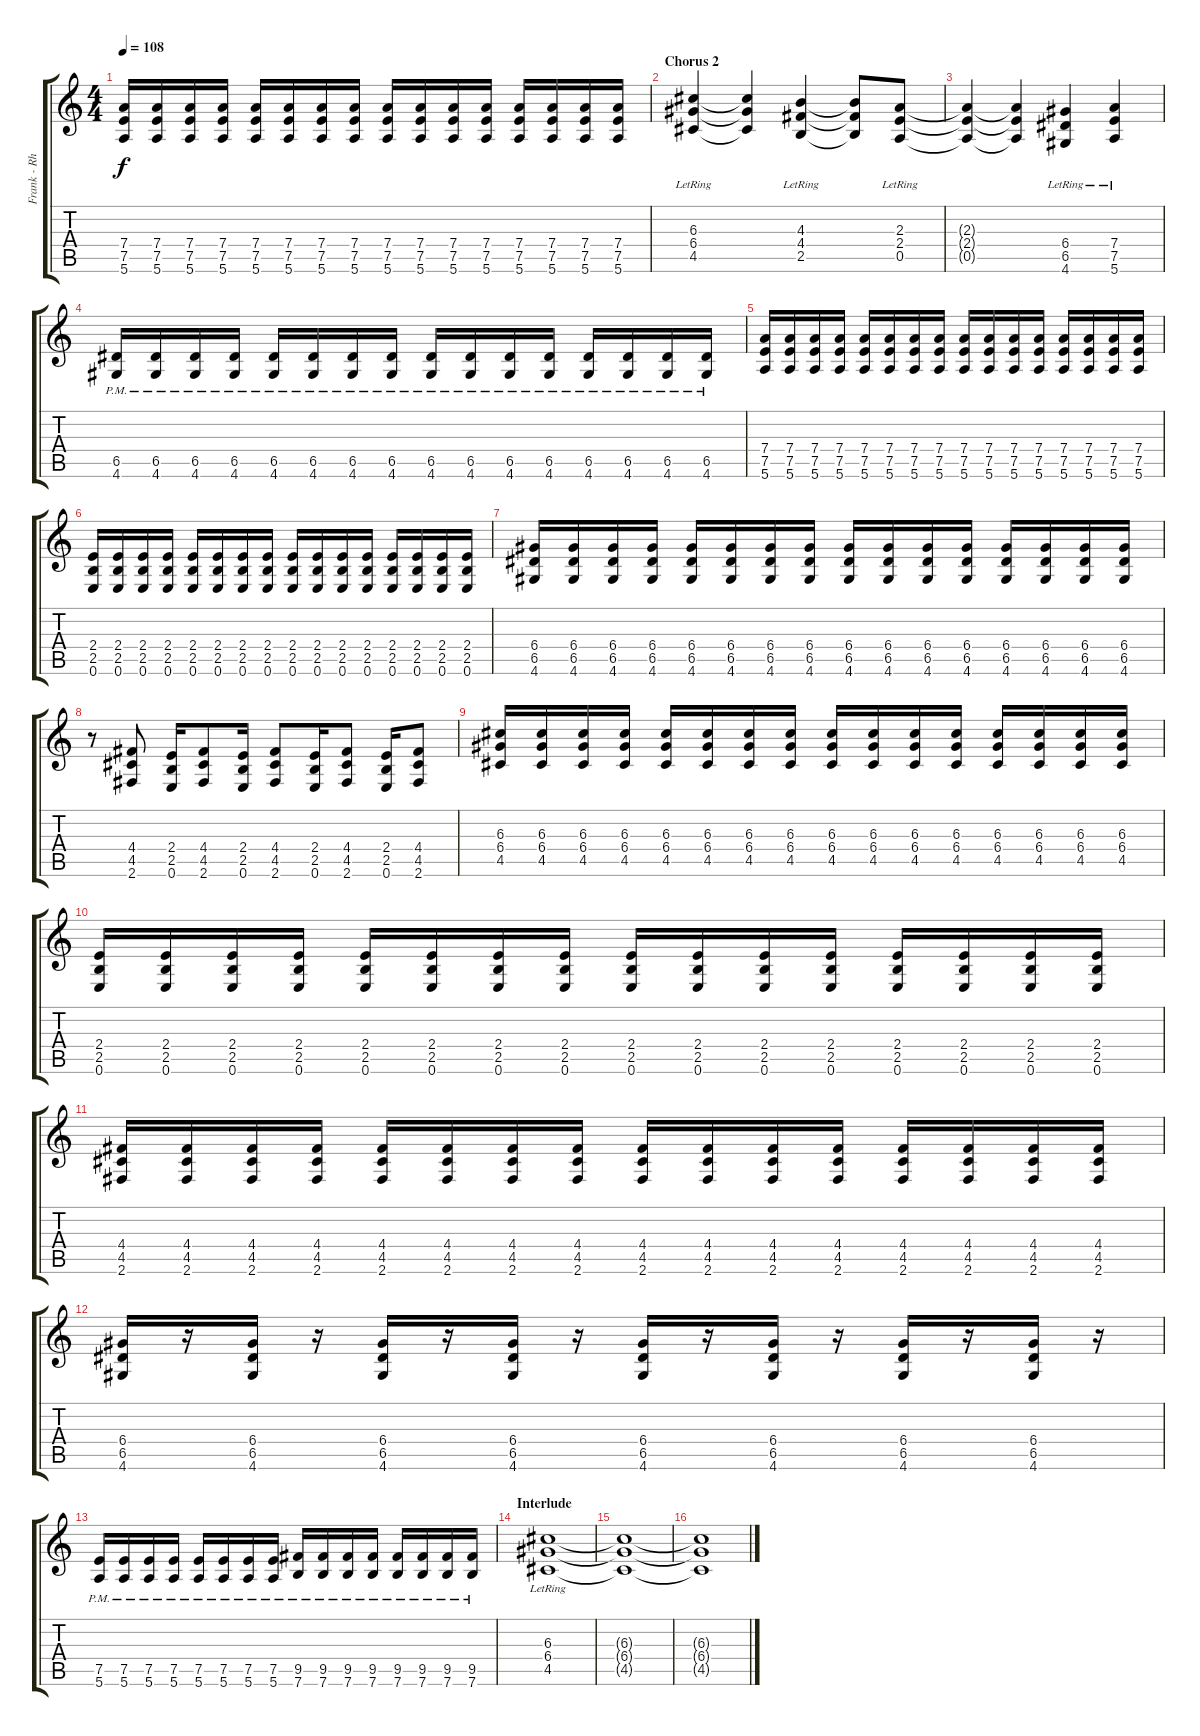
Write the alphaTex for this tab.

\track ("Frank - Rhythm Guitar" "Frank - Rh") {instrument distortionguitar}
\staff {score tabs}
\tuning (E4 B3 G3 D3 A2 E2) {hide}
\ts (4 4)
\tempo 108
\clef g2
\ks c
(7.4 7.5 5.6).16{dy f} (7.4 7.5 5.6).16 (7.4 7.5 5.6).16 (7.4 7.5 5.6).16 (7.4 7.5 5.6).16 (7.4 7.5 5.6).16 (7.4 7.5 5.6).16 (7.4 7.5 5.6).16 (7.4 7.5 5.6).16 (7.4 7.5 5.6).16 (7.4 7.5 5.6).16 (7.4 7.5 5.6).16 (7.4 7.5 5.6).16 (7.4 7.5 5.6).16 (7.4 7.5 5.6).16 (7.4 7.5 5.6).16 |
\section ("" "Chorus 2")
(6.3{lr} 6.4{lr} 4.5{lr}).4{volume 9 instrument electricguitarclean} (6.3{t} 6.4{t} 4.5{t}).4 (4.3{lr} 4.4{lr} 2.5{lr}).4 (4.3{t} 4.4{t} 2.5{t}).8 (2.3{lr} 2.4{lr} 0.5{lr}).8 |
(2.3{t} 2.4{t} 0.5{t}).4 (2.3{t} 2.4{t} 0.5{t}).4 (6.4{lr} 6.5{lr} 4.6{lr}).4 (7.4{lr} 7.5{lr} 5.6{lr}).4 |
(6.5{pm} 4.6{pm}).16{instrument distortionguitar} (6.5{pm} 4.6{pm}).16 (6.5{pm} 4.6{pm}).16 (6.5{pm} 4.6{pm}).16 (6.5{pm} 4.6{pm}).16 (6.5{pm} 4.6{pm}).16 (6.5{pm} 4.6{pm}).16 (6.5{pm} 4.6{pm}).16 (6.5{pm} 4.6{pm}).16 (6.5{pm} 4.6{pm}).16 (6.5{pm} 4.6{pm}).16 (6.5{pm} 4.6{pm}).16 (6.5{pm} 4.6{pm}).16 (6.5{pm} 4.6{pm}).16 (6.5{pm} 4.6{pm}).16 (6.5{pm} 4.6{pm}).16 |
(7.4 7.5 5.6).16 (7.4 7.5 5.6).16 (7.4 7.5 5.6).16 (7.4 7.5 5.6).16 (7.4 7.5 5.6).16 (7.4 7.5 5.6).16 (7.4 7.5 5.6).16 (7.4 7.5 5.6).16 (7.4 7.5 5.6).16 (7.4 7.5 5.6).16 (7.4 7.5 5.6).16 (7.4 7.5 5.6).16 (7.4 7.5 5.6).16 (7.4 7.5 5.6).16 (7.4 7.5 5.6).16 (7.4 7.5 5.6).16 |
(2.4 2.5 0.6).16 (2.4 2.5 0.6).16 (2.4 2.5 0.6).16 (2.4 2.5 0.6).16 (2.4 2.5 0.6).16 (2.4 2.5 0.6).16 (2.4 2.5 0.6).16 (2.4 2.5 0.6).16 (2.4 2.5 0.6).16 (2.4 2.5 0.6).16 (2.4 2.5 0.6).16 (2.4 2.5 0.6).16 (2.4 2.5 0.6).16 (2.4 2.5 0.6).16 (2.4 2.5 0.6).16 (2.4 2.5 0.6).16 |
(6.4 6.5 4.6).16 (6.4 6.5 4.6).16 (6.4 6.5 4.6).16 (6.4 6.5 4.6).16 (6.4 6.5 4.6).16 (6.4 6.5 4.6).16 (6.4 6.5 4.6).16 (6.4 6.5 4.6).16 (6.4 6.5 4.6).16 (6.4 6.5 4.6).16 (6.4 6.5 4.6).16 (6.4 6.5 4.6).16 (6.4 6.5 4.6).16 (6.4 6.5 4.6).16 (6.4 6.5 4.6).16 (6.4 6.5 4.6).16 |
r.8 (4.4 4.5 2.6).8 (2.4 2.5 0.6).16 (4.4 4.5 2.6).8 (2.4 2.5 0.6).16 (4.4 4.5 2.6).8 (2.4 2.5 0.6).16 (4.4 4.5 2.6).8 (2.4 2.5 0.6).16 (4.4 4.5 2.6).8 |
(6.3 6.4 4.5).16 (6.3 6.4 4.5).16 (6.3 6.4 4.5).16 (6.3 6.4 4.5).16 (6.3 6.4 4.5).16 (6.3 6.4 4.5).16 (6.3 6.4 4.5).16 (6.3 6.4 4.5).16 (6.3 6.4 4.5).16 (6.3 6.4 4.5).16 (6.3 6.4 4.5).16 (6.3 6.4 4.5).16 (6.3 6.4 4.5).16 (6.3 6.4 4.5).16 (6.3 6.4 4.5).16 (6.3 6.4 4.5).16 |
(2.4 2.5 0.6).16 (2.4 2.5 0.6).16 (2.4 2.5 0.6).16 (2.4 2.5 0.6).16 (2.4 2.5 0.6).16 (2.4 2.5 0.6).16 (2.4 2.5 0.6).16 (2.4 2.5 0.6).16 (2.4 2.5 0.6).16 (2.4 2.5 0.6).16 (2.4 2.5 0.6).16 (2.4 2.5 0.6).16 (2.4 2.5 0.6).16 (2.4 2.5 0.6).16 (2.4 2.5 0.6).16 (2.4 2.5 0.6).16 |
(4.4 4.5 2.6).16 (4.4 4.5 2.6).16 (4.4 4.5 2.6).16 (4.4 4.5 2.6).16 (4.4 4.5 2.6).16 (4.4 4.5 2.6).16 (4.4 4.5 2.6).16 (4.4 4.5 2.6).16 (4.4 4.5 2.6).16 (4.4 4.5 2.6).16 (4.4 4.5 2.6).16 (4.4 4.5 2.6).16 (4.4 4.5 2.6).16 (4.4 4.5 2.6).16 (4.4 4.5 2.6).16 (4.4 4.5 2.6).16 |
(6.4 6.5 4.6).16 r.16 (6.4 6.5 4.6).16 r.16 (6.4 6.5 4.6).16 r.16 (6.4 6.5 4.6).16 r.16 (6.4 6.5 4.6).16 r.16 (6.4 6.5 4.6).16 r.16 (6.4 6.5 4.6).16 r.16 (6.4 6.5 4.6).16 r.16 |
(7.5{pm} 5.6{pm}).16 (7.5{pm} 5.6{pm}).16 (7.5{pm} 5.6{pm}).16 (7.5{pm} 5.6{pm}).16 (7.5{pm} 5.6{pm}).16 (7.5{pm} 5.6{pm}).16 (7.5{pm} 5.6{pm}).16 (7.5{pm} 5.6{pm}).16 (9.5{pm} 7.6{pm}).16 (9.5{pm} 7.6{pm}).16 (9.5{pm} 7.6{pm}).16 (9.5{pm} 7.6{pm}).16 (9.5{pm} 7.6{pm}).16 (9.5{pm} 7.6{pm}).16 (9.5{pm} 7.6{pm}).16 (9.5{pm} 7.6{pm}).16 |
\section ("" "Interlude")
(6.3{lr} 6.4{lr} 4.5{lr}).1{volume 3} |
(6.3{t} 6.4{t} 4.5{t}).1 |
(6.3{t} 6.4{t} 4.5{t}).1
